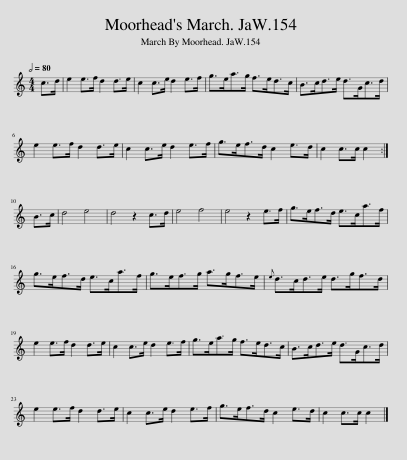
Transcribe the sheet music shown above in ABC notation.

X:1
L:1/8
Q:1/2=80
M:4/4
I:linebreak $
K:C
V:1 treble
V:1
 c>d | e2 e>f d2 d>e | c2 c>e d2 e>f | g>ea>g f>ed>c | B>cd>e d>Gc>d |$ %5
 e2 e>f d2 d>e | c2 c>e d2 e>f | g>ef>d c2 e>d | c2 c>c c2 :|$ B>c | %10
 d4 e4 | d4 z2 c>d | e4 f4 | e4 z2 e>f | g>ef>d e>ca>f |$ %15
 g>ef>d e>ca>f | g>ef>g a>gf>e |{e} d>cd>e d>gf>d |$ e2 e>f d2 d>e | c2 c>e d2 e>f | %20
 g>ea>g f>ed>c | B>cd>e d>Gc>d |$ e2 e>f d2 d>e | c2 c>e d2 e>f | g>ef>d c2 e>d | %25
 c2 c>c c2 |] %26
